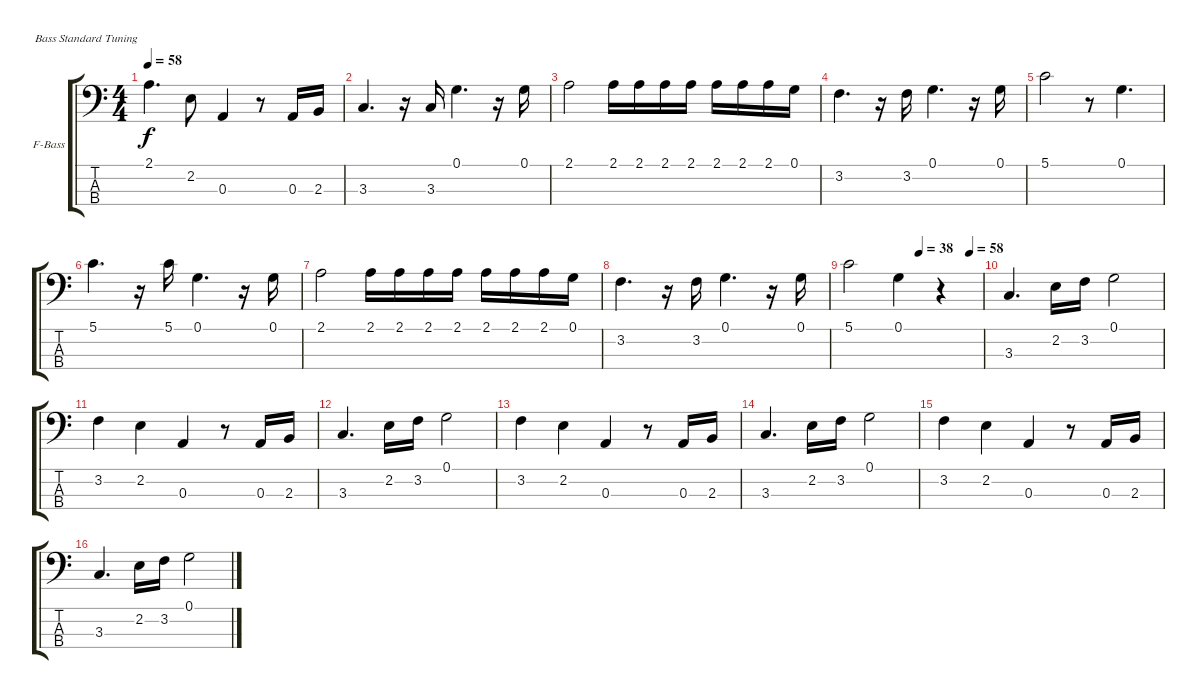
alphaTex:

\bracketExtendMode groupsimilarinstruments
\firstSystemTrackNameOrientation horizontal
\otherSystemsTrackNameOrientation horizontal
\track ("bass           " "F-Bass") {instrument fretlessbass}
\staff {score tabs}
\tuning (G2 D2 A1 E1)
\ts (4 4)
\tempo 58
\clef f4
\ks c
2.1.4{d dy f} 2.2.8 0.3.4 r.8 0.3.16 2.3.16 |
3.3.4{d} r.16 3.3.16 0.1.4{d} r.16 0.1.16 |
2.1.2 2.1.16 2.1.16 2.1.16 2.1.16 2.1.16 2.1.16 2.1.16 0.1.16 |
3.2.4{d} r.16 3.2.16 0.1.4{d} r.16 0.1.16 |
5.1.2 r.8 0.1.4{d} |
5.1.4{d} r.16 5.1.16 0.1.4{d} r.16 0.1.16 |
2.1.2 2.1.16 2.1.16 2.1.16 2.1.16 2.1.16 2.1.16 2.1.16 0.1.16 |
3.2.4{d} r.16 3.2.16 0.1.4{d} r.16 0.1.16 |
\tempo (38 0.53125)
\tempo (58 0.90625)
5.1.2 0.1.4 r.4 |
3.3.4{d} 2.2.16 3.2.16 0.1.2 |
3.2.4 2.2.4 0.3.4 r.8 0.3.16 2.3.16 |
3.3.4{d} 2.2.16 3.2.16 0.1.2 |
3.2.4 2.2.4 0.3.4 r.8 0.3.16 2.3.16 |
3.3.4{d} 2.2.16 3.2.16 0.1.2 |
3.2.4 2.2.4 0.3.4 r.8 0.3.16 2.3.16 |
3.3.4{d} 2.2.16 3.2.16 0.1.2
